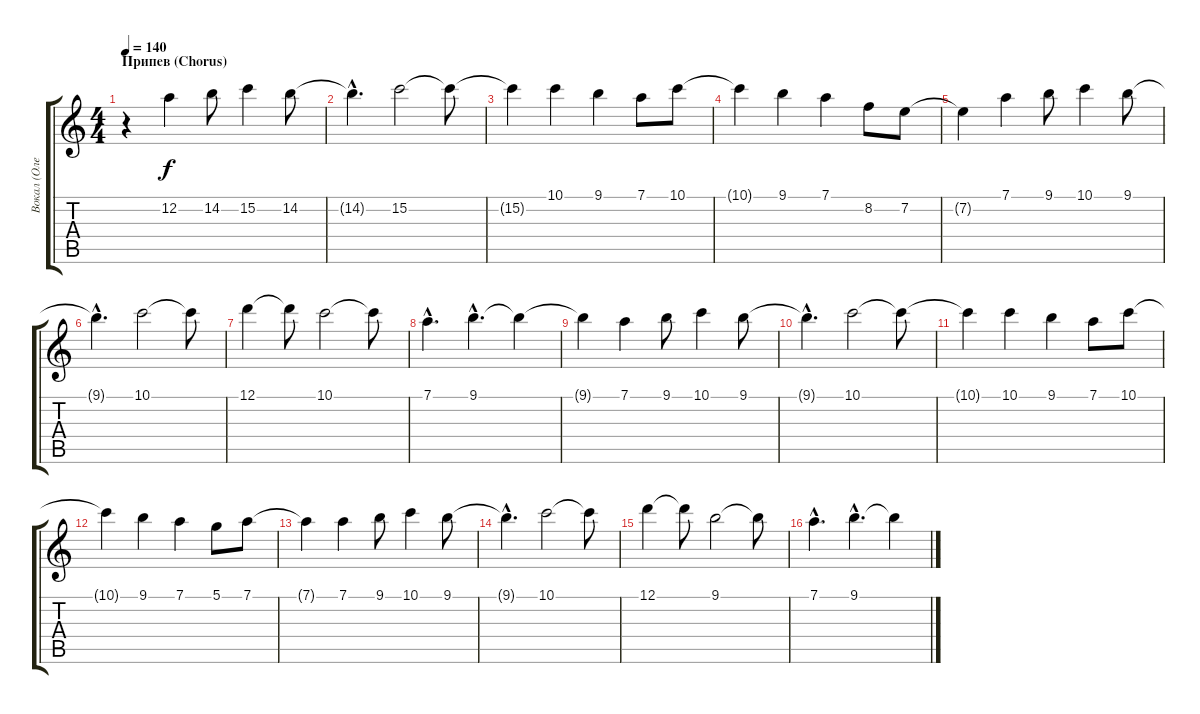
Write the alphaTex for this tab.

\track ("Вокал (Олег Жиляков)" "Вокал (Оле") {instrument contrabass}
\staff {score tabs}
\tuning (D4 A3 F3 C3 G2 D2) {hide}
\ts (4 4)
\section ("" "Припев (Chorus)")
\tempo 140
\clef g2
\ks c
r.4{dy f} 12.2.4 14.2.8 15.2.4 14.2.8 |
14.2{hac t}.4{d} 15.2.2 15.2{t}.8 |
15.2{t}.4 10.1.4 9.1.4 7.1.8 10.1.8 |
10.1{t}.4 9.1.4 7.1.4 8.2.8 7.2.8 |
7.2{t}.4 7.1.4 9.1.8 10.1.4 9.1.8 |
9.1{hac t}.4{d} 10.1.2 10.1{t}.8 |
12.1.4 12.1{t}.8 10.1.2 10.1{t}.8 |
7.1{hac}.4{d} 9.1{hac}.4{d} 9.1{t}.4 |
9.1{t}.4 7.1.4 9.1.8 10.1.4 9.1.8 |
9.1{hac t}.4{d} 10.1.2 10.1{t}.8 |
10.1{t}.4 10.1.4 9.1.4 7.1.8 10.1.8 |
10.1{t}.4 9.1.4 7.1.4 5.1.8 7.1.8 |
7.1{t}.4 7.1.4 9.1.8 10.1.4 9.1.8 |
9.1{hac t}.4{d} 10.1.2 10.1{t}.8 |
12.1.4 12.1{t}.8 9.1.2 9.1{t}.8 |
7.1{hac}.4{d} 9.1{hac}.4{d} 9.1{t}.4
